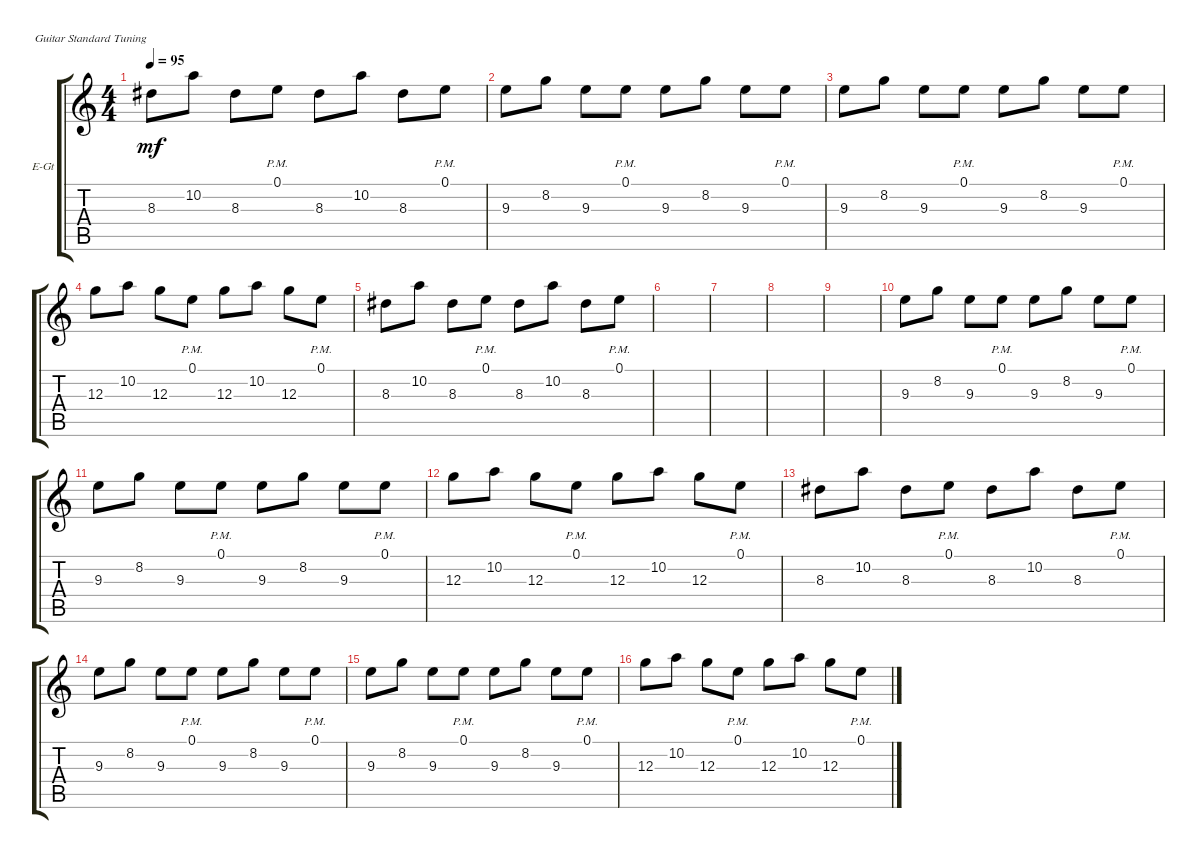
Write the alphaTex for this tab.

\bracketExtendMode groupsimilarinstruments
\firstSystemTrackNameOrientation horizontal
\otherSystemsTrackNameOrientation horizontal
\track ("Electric Guitar" "E-Gt") {instrument distortionguitar}
\staff {score tabs}
\tuning (E4 B3 G3 D3 A2 E2)
\ts (4 4)
\tempo 95
\clef g2
\scale
0.333333
\ks c
8.3.8{dy mf} 10.2.8 8.3.8 0.1{pm}.8 8.3.8 10.2.8 8.3.8 0.1{pm}.8 |
\scale
0.333333 9.3.8 8.2.8 9.3.8 0.1{pm}.8 9.3.8 8.2.8 9.3.8 0.1{pm}.8 |
\scale
0.333333 9.3.8 8.2.8 9.3.8 0.1{pm}.8 9.3.8 8.2.8 9.3.8 0.1{pm}.8 |
\scale
0.333333 12.3.8 10.2.8 12.3.8 0.1{pm}.8 12.3.8 10.2.8 12.3.8 0.1{pm}.8 |
\scale
0.333333 8.3.8 10.2.8 8.3.8 0.1{pm}.8 8.3.8 10.2.8 8.3.8 0.1{pm}.8 |
\scale
0.333333 |
\scale
0.333333 |
\scale
0.333333 |
\scale
0.333333 |
\scale
0.333333 9.3.8 8.2.8 9.3.8 0.1{pm}.8 9.3.8 8.2.8 9.3.8 0.1{pm}.8 |
\scale
0.333333 9.3.8 8.2.8 9.3.8 0.1{pm}.8 9.3.8 8.2.8 9.3.8 0.1{pm}.8 |
\scale
0.333333 12.3.8 10.2.8 12.3.8 0.1{pm}.8 12.3.8 10.2.8 12.3.8 0.1{pm}.8 |
\scale
0.333333 8.3.8 10.2.8 8.3.8 0.1{pm}.8 8.3.8 10.2.8 8.3.8 0.1{pm}.8 |
\scale
0.333333 9.3.8 8.2.8 9.3.8 0.1{pm}.8 9.3.8 8.2.8 9.3.8 0.1{pm}.8 |
\scale
0.333333 9.3.8 8.2.8 9.3.8 0.1{pm}.8 9.3.8 8.2.8 9.3.8 0.1{pm}.8 |
\scale
0.333333 12.3.8 10.2.8 12.3.8 0.1{pm}.8 12.3.8 10.2.8 12.3.8 0.1{pm}.8
